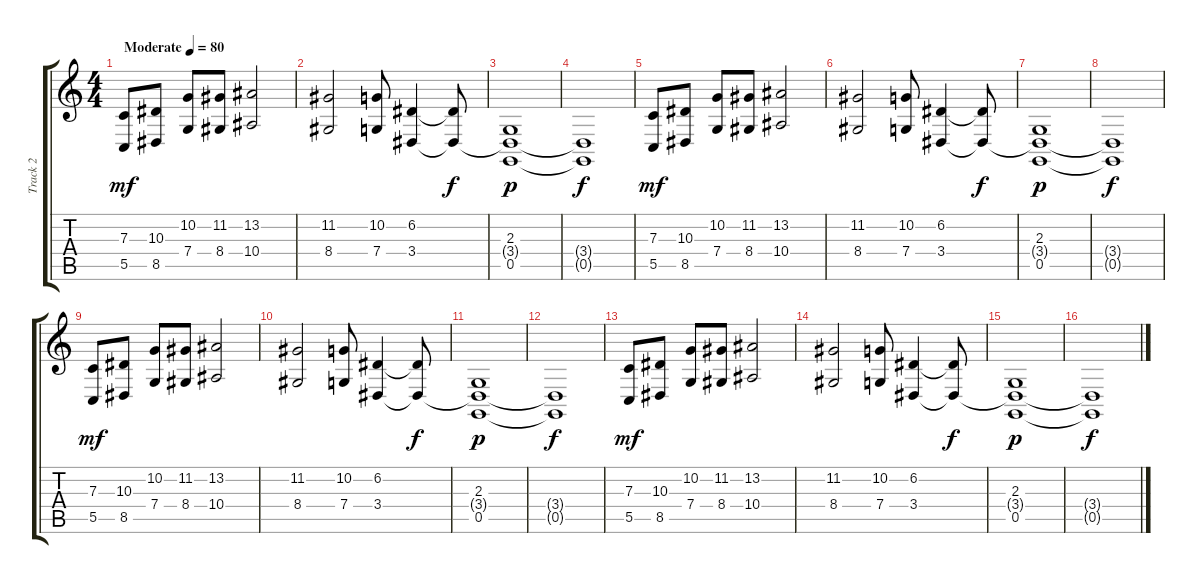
\track ("Track 2" "Track 2") {instrument lead1square}
\staff {score tabs}
\tuning (D4 A3 F3 C3 G2 C2) {hide}
\ts (4 4)
\tempo (80 "Moderate")
\clef g2
\ks c
(7.3 5.5).8{dy mf instrument lead1square} (10.3 8.5).8 (10.2 7.4).8 (11.2 8.4).8 (13.2 10.4).2 |
(11.2 8.4).2 (10.2 7.4).8 (6.2 3.4).4 (6.2{t} 3.4{t}).8{dy f} |
(2.3 3.4{t} 0.5).1{dy p} |
(3.4{t} 0.5{t}).1{dy f} |
(7.3 5.5).8{dy mf} (10.3 8.5).8 (10.2 7.4).8 (11.2 8.4).8 (13.2 10.4).2 |
(11.2 8.4).2 (10.2 7.4).8 (6.2 3.4).4 (6.2{t} 3.4{t}).8{dy f} |
(2.3 3.4{t} 0.5).1{dy p} |
(3.4{t} 0.5{t}).1{dy f} |
(7.3 5.5).8{dy mf} (10.3 8.5).8 (10.2 7.4).8 (11.2 8.4).8 (13.2 10.4).2 |
(11.2 8.4).2 (10.2 7.4).8 (6.2 3.4).4 (6.2{t} 3.4{t}).8{dy f} |
(2.3 3.4{t} 0.5).1{dy p} |
(3.4{t} 0.5{t}).1{dy f} |
(7.3 5.5).8{dy mf} (10.3 8.5).8 (10.2 7.4).8 (11.2 8.4).8 (13.2 10.4).2 |
(11.2 8.4).2 (10.2 7.4).8 (6.2 3.4).4 (6.2{t} 3.4{t}).8{dy f} |
(2.3 3.4{t} 0.5).1{dy p} |
(3.4{t} 0.5{t}).1{dy f}
